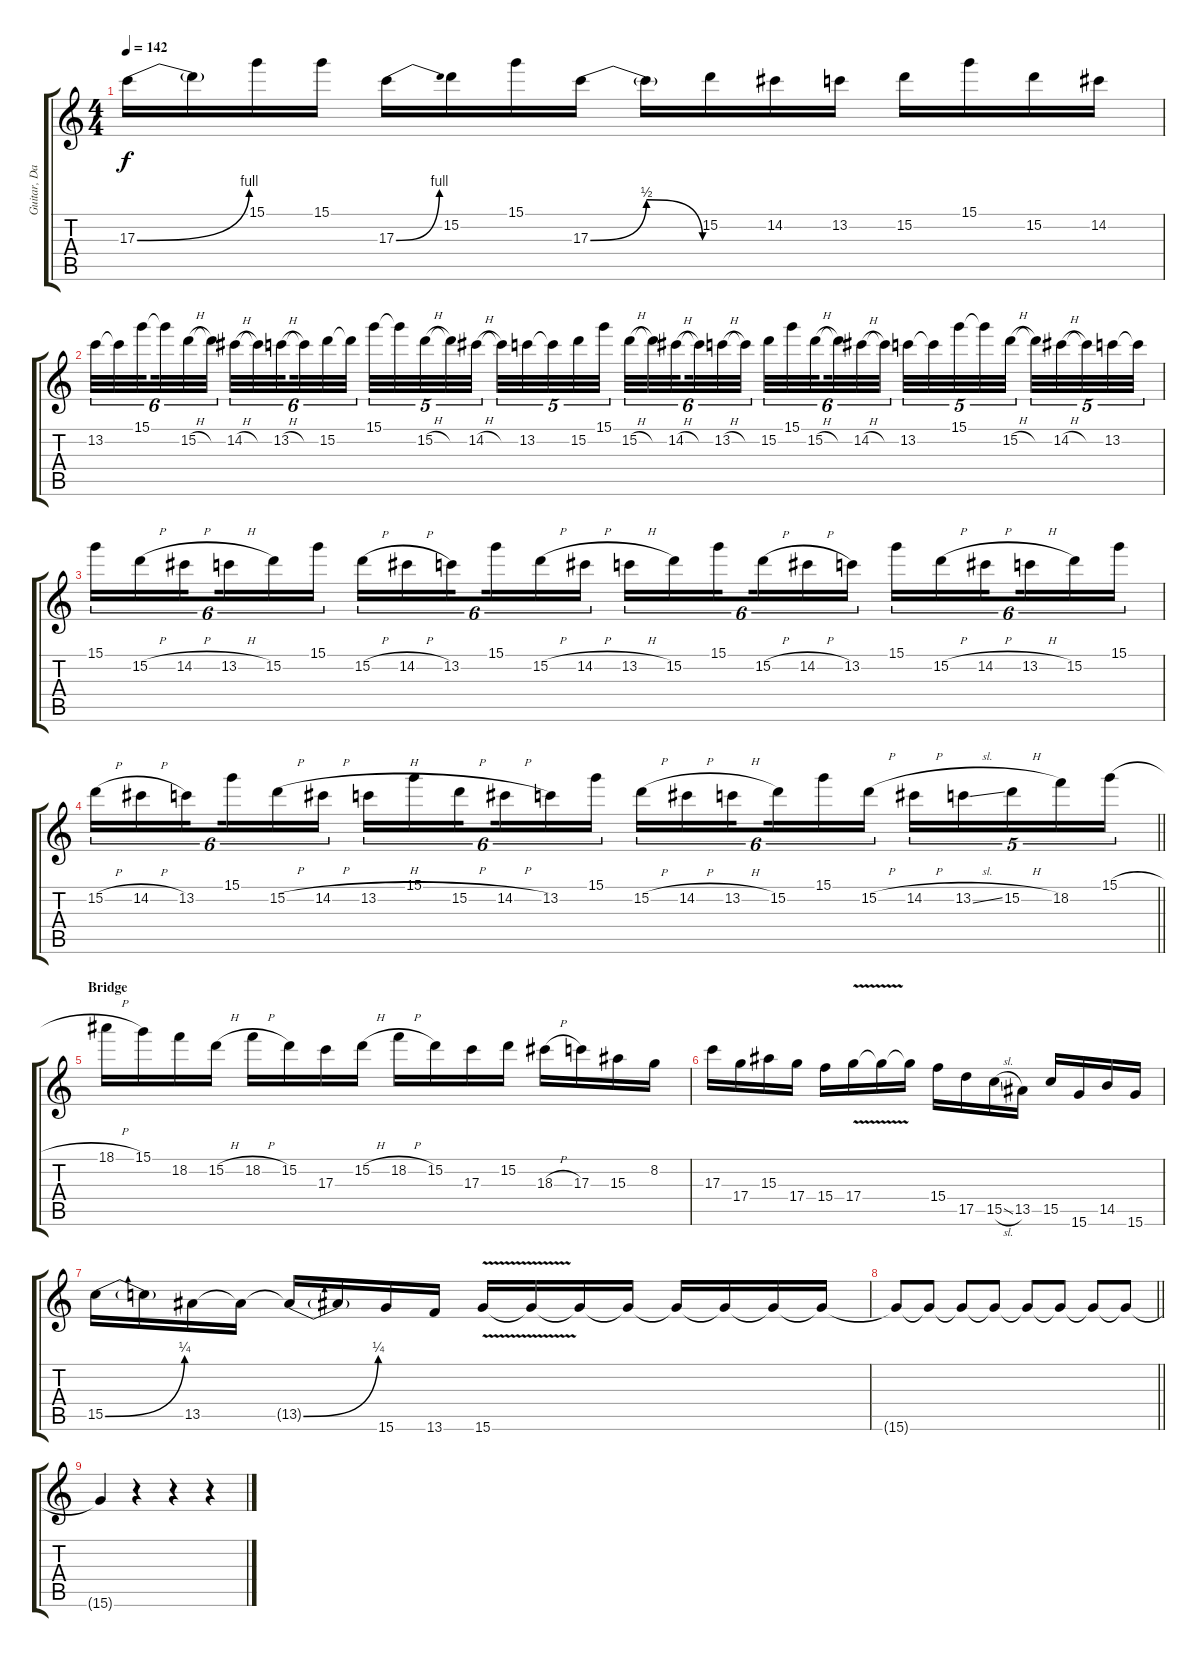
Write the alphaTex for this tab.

\track ("Guitar, Dan" "Guitar, Da") {instrument overdrivenguitar}
\staff {score tabs}
\tuning (E4 B3 G3 D3 A2 E2) {hide}
\ts (4 4)
\tempo 142
\clef g2
\ks c
17.3{be (bend 0 0 60 4)}.16{dy f} 17.3{t}.16 15.1.16 15.1.16 17.3{be (bend 0 0 60 4)}.16 15.2.16 15.1.16 17.3{be (bendrelease 0 0 15 2 15 2 60 0)}.16 17.3{t}.16 15.2.16 14.2.16 13.2.16 15.2.16 15.1.16 15.2.16 14.2.16 |
13.2.32{tu (6 4)} 13.2{t}.32{tu (6 4)} 15.1.32{tu (6 4) beam splitsecondary} 15.1{t}.32{tu (6 4)} 15.2{h}.32{tu (6 4)} 15.2{t}.32{tu (6 4) beam splitsecondary} 14.2{h}.32{tu (6 4)} 14.2{t}.32{tu (6 4)} 13.2{h}.32{tu (6 4) beam splitsecondary} 13.2{t}.32{tu (6 4)} 15.2.32{tu (6 4)} 15.2{t}.32{tu (6 4)} 15.1.32{tu (5 4)} 15.1{t}.32{tu (5 4)} 15.2{h}.32{tu (5 4)} 15.2{t}.32{tu (5 4)} 14.2{h}.32{tu (5 4) beam splitsecondary} 14.2{t}.32{tu (5 4)} 13.2.32{tu (5 4)} 13.2{t}.32{tu (5 4)} 15.2.32{tu (5 4)} 15.1.32{tu (5 4)} 15.2{h}.32{tu (6 4)} 15.2{t}.32{tu (6 4)} 14.2{h}.32{tu (6 4) beam splitsecondary} 14.2{t}.32{tu (6 4)} 13.2{h}.32{tu (6 4)} 13.2{t}.32{tu (6 4) beam splitsecondary} 15.2.32{tu (6 4)} 15.1.32{tu (6 4)} 15.2{h}.32{tu (6 4) beam splitsecondary} 15.2{t}.32{tu (6 4)} 14.2{h}.32{tu (6 4)} 14.2{t}.32{tu (6 4)} 13.2.32{tu (5 4)} 13.2{t}.32{tu (5 4)} 15.1.32{tu (5 4)} 15.1{t}.32{tu (5 4)} 15.2{h}.32{tu (5 4) beam splitsecondary} 15.2{t}.32{tu (5 4)} 14.2{h}.32{tu (5 4)} 14.2{t}.32{tu (5 4)} 13.2.32{tu (5 4)} 13.2{t}.32{tu (5 4)} |
15.1.16{tu (6 4)} 15.2{h}.16{tu (6 4)} 14.2{h}.16{tu (6 4) beam splitsecondary} 13.2{h}.16{tu (6 4)} 15.2.16{tu (6 4)} 15.1.16{tu (6 4)} 15.2{h}.16{tu (6 4)} 14.2{h}.16{tu (6 4)} 13.2.16{tu (6 4) beam splitsecondary} 15.1.16{tu (6 4)} 15.2{h}.16{tu (6 4)} 14.2{h}.16{tu (6 4)} 13.2{h}.16{tu (6 4)} 15.2.16{tu (6 4)} 15.1.16{tu (6 4) beam splitsecondary} 15.2{h}.16{tu (6 4)} 14.2{h}.16{tu (6 4)} 13.2.16{tu (6 4)} 15.1.16{tu (6 4)} 15.2{h}.16{tu (6 4)} 14.2{h}.16{tu (6 4) beam splitsecondary} 13.2{h}.16{tu (6 4)} 15.2.16{tu (6 4)} 15.1.16{tu (6 4)} |
\barLineRight lightlight
15.2{h}.16{tu (6 4)} 14.2{h}.16{tu (6 4)} 13.2.16{tu (6 4) beam splitsecondary} 15.1.16{tu (6 4)} 15.2{h}.16{tu (6 4)} 14.2{h}.16{tu (6 4)} 13.2{h}.16{tu (6 4)} 15.1.16{tu (6 4)} 15.2{h}.16{tu (6 4) beam splitsecondary} 14.2{h}.16{tu (6 4)} 13.2.16{tu (6 4)} 15.1.16{tu (6 4)} 15.2{h}.16{tu (6 4)} 14.2{h}.16{tu (6 4)} 13.2{h}.16{tu (6 4) beam splitsecondary} 15.2.16{tu (6 4)} 15.1.16{tu (6 4)} 15.2{h}.16{tu (6 4)} 14.2{h}.16{tu (5 4)} 13.2{sl}.16{tu (5 4)} 15.2{h}.16{tu (5 4)} 18.2.16{tu (5 4)} 15.1{h}.16{tu (5 4)} |
\section ("" "Bridge")
18.1{h}.16 15.1.16 18.2.16 15.2{h}.16 18.2{h}.16 15.2.16 17.3.16 15.2{h}.16 18.2{h}.16 15.2.16 17.3.16 15.2.16 18.3{h}.16 17.3.16 15.3.16 8.2.16 |
17.3.16 17.4.16 15.3.16 17.4.16 15.4.16 17.4{v}.16 17.4{t}.16 17.4{t}.16 15.4.16 17.5.16 15.5{sl}.16 13.5.16 15.5.16 15.6.16 14.5.16 15.6.16 |
15.5{be (bend 0 0 60 1)}.16 15.5{t}.16 13.5.16 13.5{t}.16 13.5{be (bend 0 0 60 1) t}.16 13.5{t}.16 15.6.16 13.6.16 15.6{v}.16 15.6{t}.16 15.6{t}.16 15.6{t}.16 15.6{t}.16 15.6{t}.16 15.6{t}.16 15.6{t}.16 |
\barLineRight lightlight
15.6{t}.8 15.6{t}.8 15.6{t}.8 15.6{t}.8 15.6{t}.8 15.6{t}.8 15.6{t}.8 15.6{t}.8 |
15.6{t}.4 r.4 r.4 r.4
